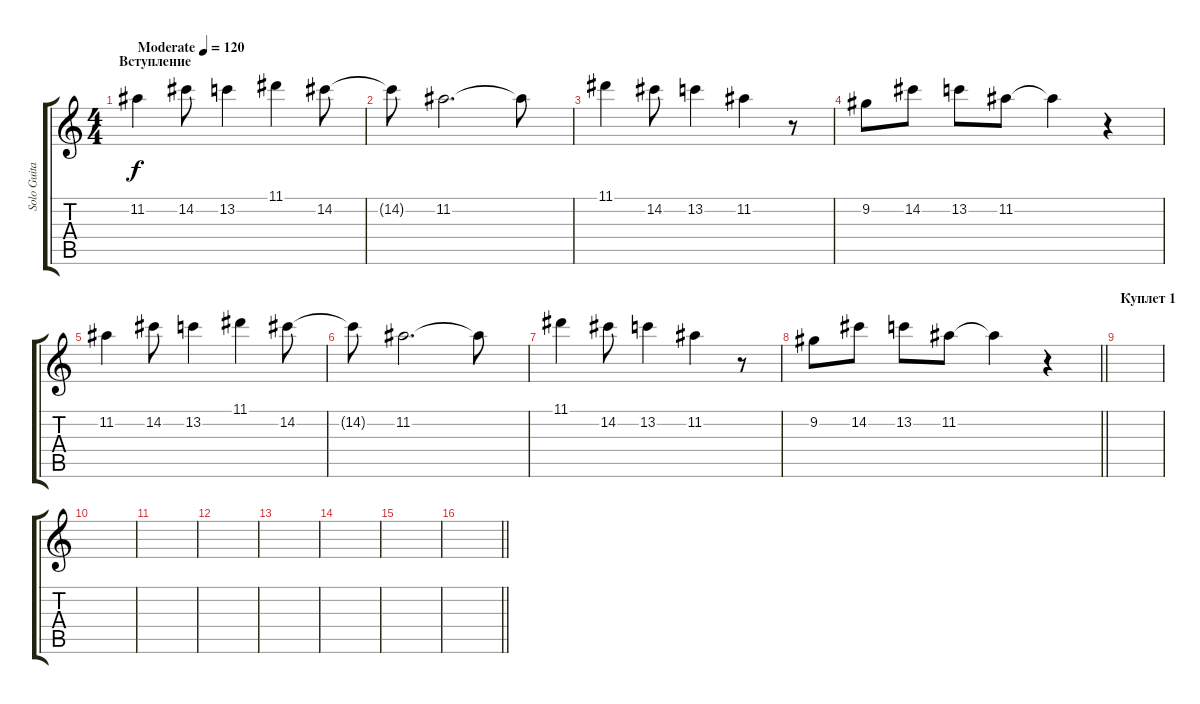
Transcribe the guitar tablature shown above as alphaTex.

\track ("Solo Guitar" "Solo Guita") {instrument distortionguitar}
\staff {score tabs}
\tuning (E4 B3 G3 D3 A2 E2) {hide}
\ts (4 4)
\section ("" "Вступление")
\tempo (120 "Moderate")
\clef g2
\ks c
11.2.4{dy f instrument distortionguitar} 14.2.8 13.2.4 11.1.4 14.2.8 |
14.2{t}.8 11.2.2{d} 11.2{t}.8 |
11.1.4 14.2.8 13.2.4 11.2.4 r.8 |
9.2.8 14.2.8 13.2.8 11.2.8 11.2{t}.4 r.4 |
11.2.4 14.2.8 13.2.4 11.1.4 14.2.8 |
14.2{t}.8 11.2.2{d} 11.2{t}.8 |
11.1.4 14.2.8 13.2.4 11.2.4 r.8 |
\barLineRight lightlight
9.2.8 14.2.8 13.2.8 11.2.8 11.2{t}.4 r.4 |
\section ("" "Куплет 1")
|
|
|
|
|
|
|
\barLineRight lightlight
